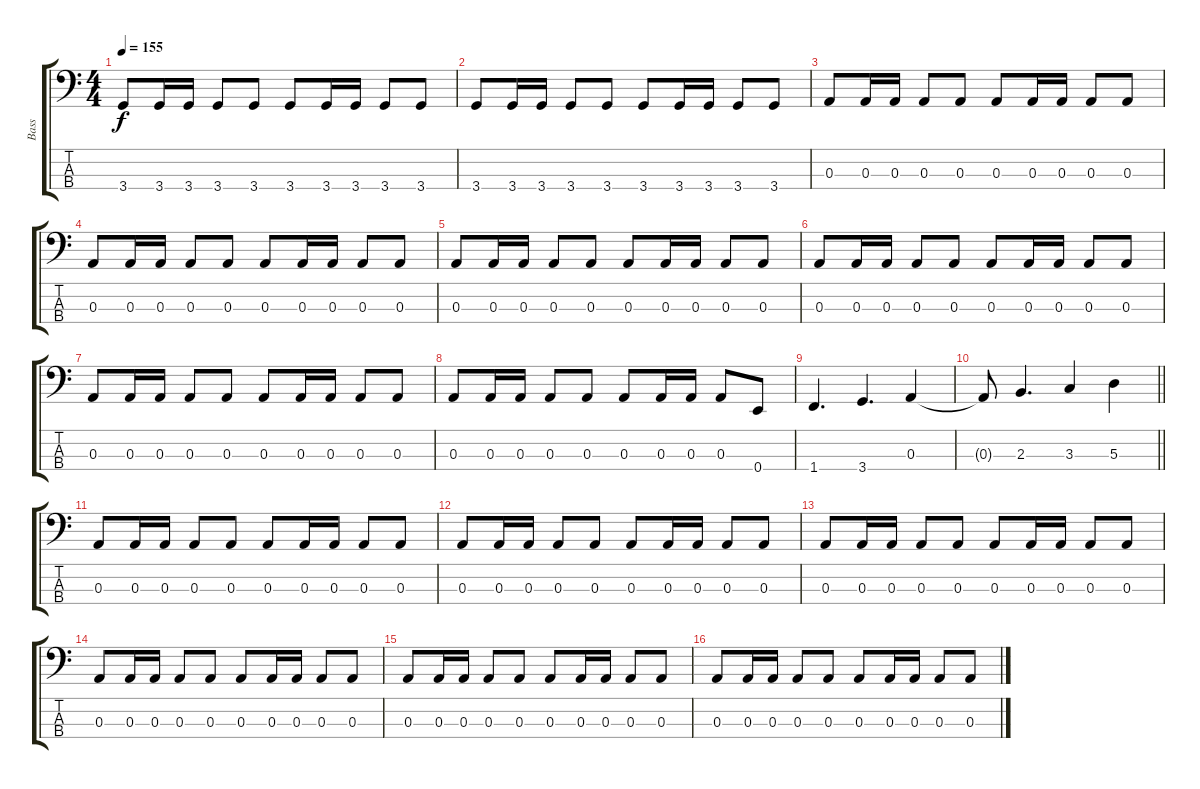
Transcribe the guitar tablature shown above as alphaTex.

\track ("Bass" "Bass") {instrument electricbassfinger}
\staff {score tabs}
\tuning (G2 D2 A1 E1) {hide}
\ts (4 4)
\tempo 155
\clef f4
\ks c
3.4.8{dy f} 3.4.16 3.4.16 3.4.8 3.4.8 3.4.8 3.4.16 3.4.16 3.4.8 3.4.8 |
3.4.8 3.4.16 3.4.16 3.4.8 3.4.8 3.4.8 3.4.16 3.4.16 3.4.8 3.4.8 |
0.3.8 0.3.16 0.3.16 0.3.8 0.3.8 0.3.8 0.3.16 0.3.16 0.3.8 0.3.8 |
0.3.8 0.3.16 0.3.16 0.3.8 0.3.8 0.3.8 0.3.16 0.3.16 0.3.8 0.3.8 |
0.3.8 0.3.16 0.3.16 0.3.8 0.3.8 0.3.8 0.3.16 0.3.16 0.3.8 0.3.8 |
0.3.8 0.3.16 0.3.16 0.3.8 0.3.8 0.3.8 0.3.16 0.3.16 0.3.8 0.3.8 |
0.3.8 0.3.16 0.3.16 0.3.8 0.3.8 0.3.8 0.3.16 0.3.16 0.3.8 0.3.8 |
0.3.8 0.3.16 0.3.16 0.3.8 0.3.8 0.3.8 0.3.16 0.3.16 0.3.8 0.4.8 |
1.4.4{d} 3.4.4{d} 0.3.4 |
\barLineRight lightlight
0.3{t}.8 2.3.4{d} 3.3.4 5.3.4 |
0.3.8 0.3.16 0.3.16 0.3.8 0.3.8 0.3.8 0.3.16 0.3.16 0.3.8 0.3.8 |
0.3.8 0.3.16 0.3.16 0.3.8 0.3.8 0.3.8 0.3.16 0.3.16 0.3.8 0.3.8 |
0.3.8 0.3.16 0.3.16 0.3.8 0.3.8 0.3.8 0.3.16 0.3.16 0.3.8 0.3.8 |
0.3.8 0.3.16 0.3.16 0.3.8 0.3.8 0.3.8 0.3.16 0.3.16 0.3.8 0.3.8 |
0.3.8 0.3.16 0.3.16 0.3.8 0.3.8 0.3.8 0.3.16 0.3.16 0.3.8 0.3.8 |
0.3.8 0.3.16 0.3.16 0.3.8 0.3.8 0.3.8 0.3.16 0.3.16 0.3.8 0.3.8
